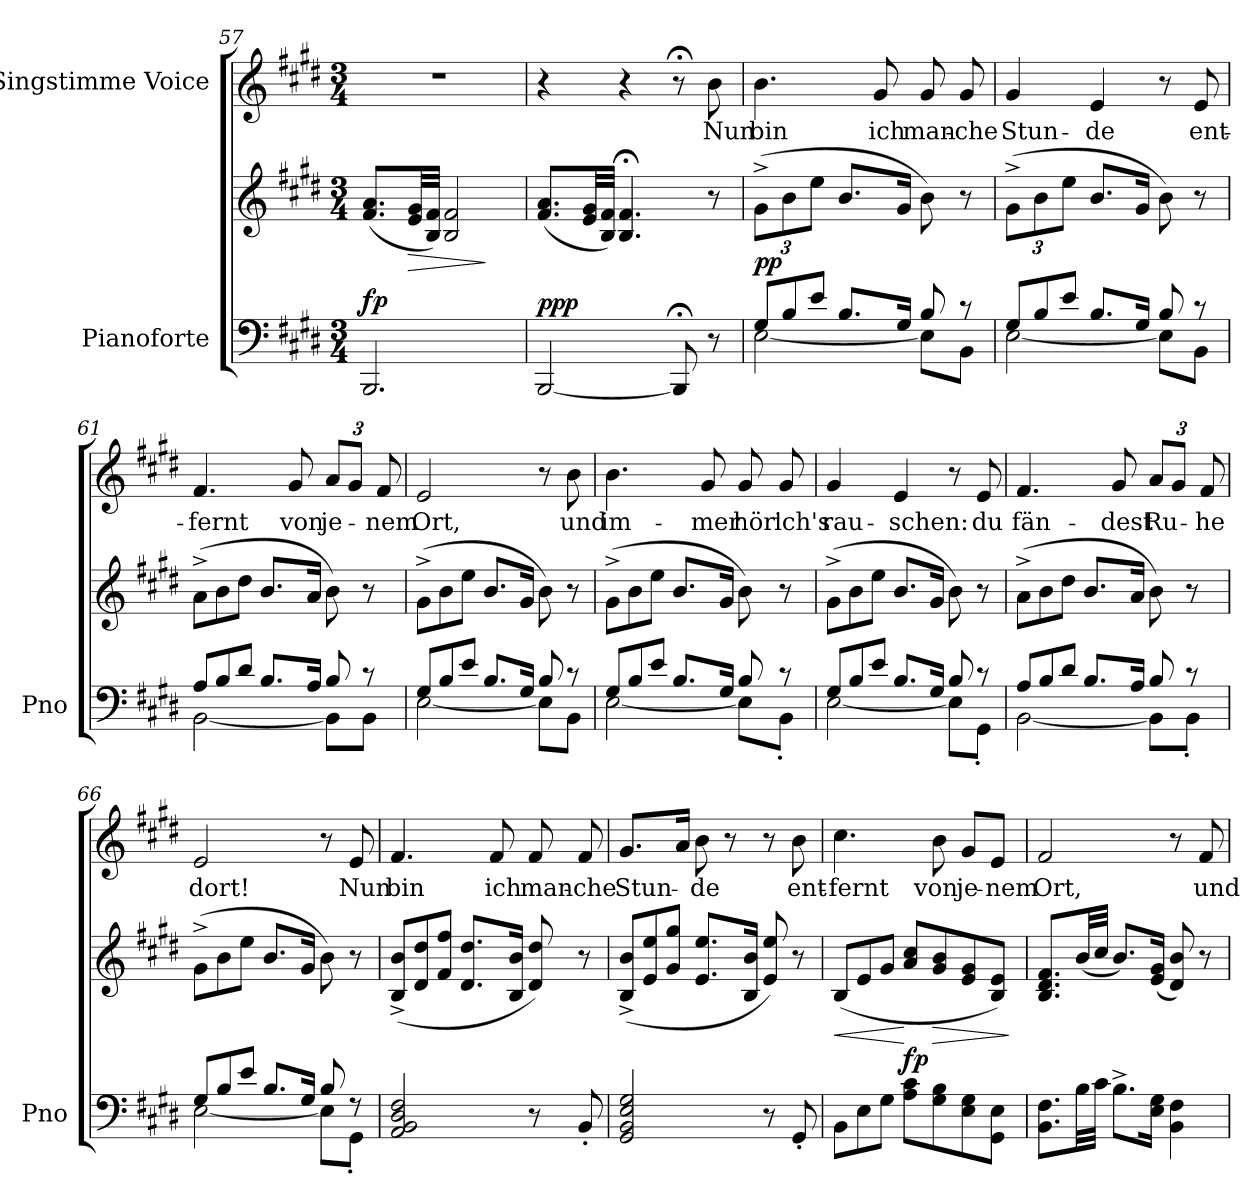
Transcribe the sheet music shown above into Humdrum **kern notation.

**kern	**kern	**dynam	**kern	**text
*part2	*part2	*part2	*part1	*part1
*staff3	*staff2	*staff2/3	*staff1	*staff1
*I"Pianoforte	*	*	*I"Singstimme Voice	*
*I'Pno	*	*	*	*
*clefF4	*clefG2	*	*clefG2	*
*k[f#c#g#d#]	*k[f#c#g#d#]	*	*k[f#c#g#d#]	*
*M3/4	*M3/4	*	*M3/4	*
=57	=57	=57	=57	=57
!	!	!LO:DY:a=2	!	!
2.BBB/	(8.f#/ 8.a/L	fp	2.r	.
!	!	!LO:HP:b	!	!
.	32e/ 32g#/LL	>	.	.
.	32B/ 32f#/JJJ)	.	.	.
.	2B/ 2f#/	.	.	.
.	.	]	.	.
!!LO:LB:g=z
=58	=58	=58	=58	=58
!	!	!LO:DY:a=2	!	!
[2BBB/	(8.f#/ 8.a/L	ppp	4r	.
.	32e/ 32g#/LL	.	.	.
.	32B/ 32f#/JJJ)	.	.	.
.	4.B/;< 4.f#/;<	.	4r	.
8BBB;</]	.	.	8r;<	.
!	!	!	!	!LO:LY:b
8r	8r	.	8b\	Nun
=59	=59	=59	=59	=59
*Xtuplet	*Xbrackettup	*	*	*
*^	*	*	*	*
!	!	!	!LO:DY:a=2	!	!LO:LY:b
12G#/L	[2E\	(12g#^\L	pp	4.b\	bin
12B/	.	12b\	.	.	.
12e/J	.	12ee\J	.	.	.
8.B/L	.	8.b/L	.	.	.
!	!	!	!	!	!LO:LY:b
.	.	.	.	8g#/	ich
16G#/Jk	.	16g#/Jk	.	.	.
!	!	!	!	!	!LO:LY:b
8B/	8E\L]	8b\)	.	8g#/	man-
!	!	!	!	!	!LO:LY:b
8r	8BB\J	8r	.	8g#/	-che
=60	=60	=60	=60	=60	=60
!	!	!	!	!	!LO:LY:b
12G#/L	[2E\	(12g#^\L	.	4g#/	Stun-
12B/	.	12b\	.	.	.
12e/J	.	12ee\J	.	.	.
!	!	!	!	!	!LO:LY:b
8.B/L	.	8.b/L	.	4e/	-de
16G#/Jk	.	16g#/Jk	.	.	.
8B/	8E\L]	8b\)	.	8r	.
!	!	!	!	!	!LO:LY:b
8r	8BB\J	8r	.	8e/	ent-
=61	=61	=61	=61	=61	=61
*	*	*Xtuplet	*	*	*
!	!	!	!	!	!LO:LY:b
12A/L	[2BB\	(12a^\L	.	4.f#/	-fernt
12B/	.	12b\	.	.	.
12d#/J	.	12dd#\J	.	.	.
8.B/L	.	8.b/L	.	.	.
!	!	!	!	!	!LO:LY:b
.	.	.	.	8g#/	von
16A/Jk	.	16a/Jk	.	.	.
*	*	*	*	*Xbrackettup	*
!	!	!	!	!	!LO:LY:b
8B/	8BB\L]	8b\)	.	12a/L	je-
.	.	.	.	12g#/J	.
8r	8BB\J	8r	.	.	.
!	!	!	!	!	!LO:LY:b
.	.	.	.	12f#/	-nem
=62	=62	=62	=62	=62	=62
!	!	!	!	!	!LO:LY:b
12G#/L	[2E\	(12g#^\L	.	2e/	Ort,
12B/	.	12b\	.	.	.
12e/J	.	12ee\J	.	.	.
8.B/L	.	8.b/L	.	.	.
16G#/Jk	.	16g#/Jk	.	.	.
8B/	8E\L]	8b\)	.	8r	.
!	!	!	!	!	!LO:LY:b
8r	8BB\J	8r	.	8b\	und
!!LO:PB:g=z
=63	=63	=63	=63	=63	=63
!	!	!	!	!	!LO:LY:b
12G#/L	[2E\	(12g#^\L	.	4.b\	im-
12B/	.	12b\	.	.	.
12e/J	.	12ee\J	.	.	.
8.B/L	.	8.b/L	.	.	.
!	!	!	!	!	!LO:LY:b
.	.	.	.	8g#/	-mer
16G#/Jk	.	16g#/Jk	.	.	.
!	!	!	!	!	!LO:LY:b
8B/	8E\L]	8b\)	.	8g#/	hör'
!	!	!	!	!	!LO:LY:b
8r	8BB'\J	8r	.	8g#/	ich's
=64	=64	=64	=64	=64	=64
!	!	!	!	!	!LO:LY:b
12G#/L	[2E\	(12g#^\L	.	4g#/	rau-
12B/	.	12b\	.	.	.
12e/J	.	12ee\J	.	.	.
!	!	!	!	!	!LO:LY:b
8.B/L	.	8.b/L	.	4e/	-schen:
16G#/Jk	.	16g#/Jk	.	.	.
8B/	8E\L]	8b\)	.	8r	.
!	!	!	!	!	!LO:LY:b
8r	8GG#'\J	8r	.	8e/	du
=65	=65	=65	=65	=65	=65
!	!	!	!	!	!LO:LY:b
12A/L	[2BB\	(12a^\L	.	4.f#/	fän-
12B/	.	12b\	.	.	.
12d#/J	.	12dd#\J	.	.	.
8.B/L	.	8.b/L	.	.	.
!	!	!	!	!	!LO:LY:b
.	.	.	.	8g#/	-dest
16A/Jk	.	16a/Jk	.	.	.
!	!	!	!	!	!LO:LY:b
8B/	8BB\L]	8b\)	.	12a/L	Ru-
.	.	.	.	12g#/J	.
8r	8BB'\J	8r	.	.	.
!	!	!	!	!	!LO:LY:b
.	.	.	.	12f#/	-he
=66	=66	=66	=66	=66	=66
!	!	!	!	!	!LO:LY:b
12G#/L	[2E\	(12g#^\L	.	2e/	dort!
12B/	.	12b\	.	.	.
12e/J	.	12ee\J	.	.	.
8.B/L	.	8.b/L	.	.	.
16G#/Jk	.	16g#/Jk	.	.	.
8B/	8E\L]	8b\)	.	8r	.
!	!	!	!	!	!LO:LY:b
8r	8GG#'\J	8r	.	8e/	Nun
=67	=67	=67	=67	=67	=67
!	!	!	!	!	!LO:LY:b
*v	*v	*	*	*	*
2AA/ 2BB/ 2D#/ 2F#/	(12B/^ 12b/^L	.	4.f#/	bin
.	12d#/ 12dd#/	.	.	.
.	12f#/ 12ff#/J	.	.	.
.	8.d#/ 8.dd#/L	.	.	.
!	!	!	!	!LO:LY:b
.	.	.	8f#/	ich
.	16B/ 16b/Jk	.	.	.
!	!	!	!	!LO:LY:b
8r	8d#/ 8dd#/)	.	8f#/	man-
!	!	!	!	!LO:LY:b
8BB'/	8r	.	8f#/	-che
!!LO:LB:g=z
=68	=68	=68	=68	=68
!	!	!	!	!LO:LY:b
2GG#/ 2BB/ 2E/ 2G#/	(12B/^ 12b/^L	.	8.g#/L	Stun-
.	12e/ 12ee/	.	.	.
.	12g#/ 12gg#/J	.	.	.
.	.	.	16a/Jk	.
!	!	!	!	!LO:LY:b
.	8.e/ 8.ee/L	.	8b\	-de
.	.	.	8r	.
.	16B/ 16b/Jk	.	.	.
8r	8e/ 8ee/)	.	8r	.
!	!	!	!	!LO:LY:b
8GG#'/	8r	.	8b\	ent-
=69	=69	=69	=69	=69
!	!	!LO:HP:b	!	!LO:LY:b
12BB\L	(12B/L	<	4.cc#\	-fernt
12E\	12e/	.	.	.
12G#\J	12g#/J	.	.	.
!	!	!LO:DY:n=1:a=2	!	!
8A\ 8c#\L	8a/ 8cc#/L	[ fp	.	.
!	!	!LO:HP:b	!	!LO:LY:b
8G#\ 8B\	8g#/ 8b/	>	8b\	von
!	!	!	!	!LO:LY:b
8E\ 8G#\	8e/ 8g#/	.	8g#/L	je-
!	!	!	!	!LO:LY:b
8GG#\ 8E\J	8B/ 8e/J)	.	8e/J	-nem
.	.	]	.	.
=70	=70	=70	=70	=70
!	!	!	!	!LO:LY:b
8.BB\ 8.F#\L	8.B/ 8.d#/ 8.f#/L	.	2f#/	Ort,
32B\LL	(32b/LL	.	.	.
32c#\JJJ	32cc#/JJJ	.	.	.
8.B^\L	8.b/L)	.	.	.
16E\ 16G#\Jk	(16e/ 16g#/Jk	.	.	.
4BB\ 4F#\	8d#/ 8b/)	.	8r	.
!	!	!	!	!LO:LY:b
.	8r	.	8f#/	und
=	=	=	=	=
*-	*-	*-	*-	*-
